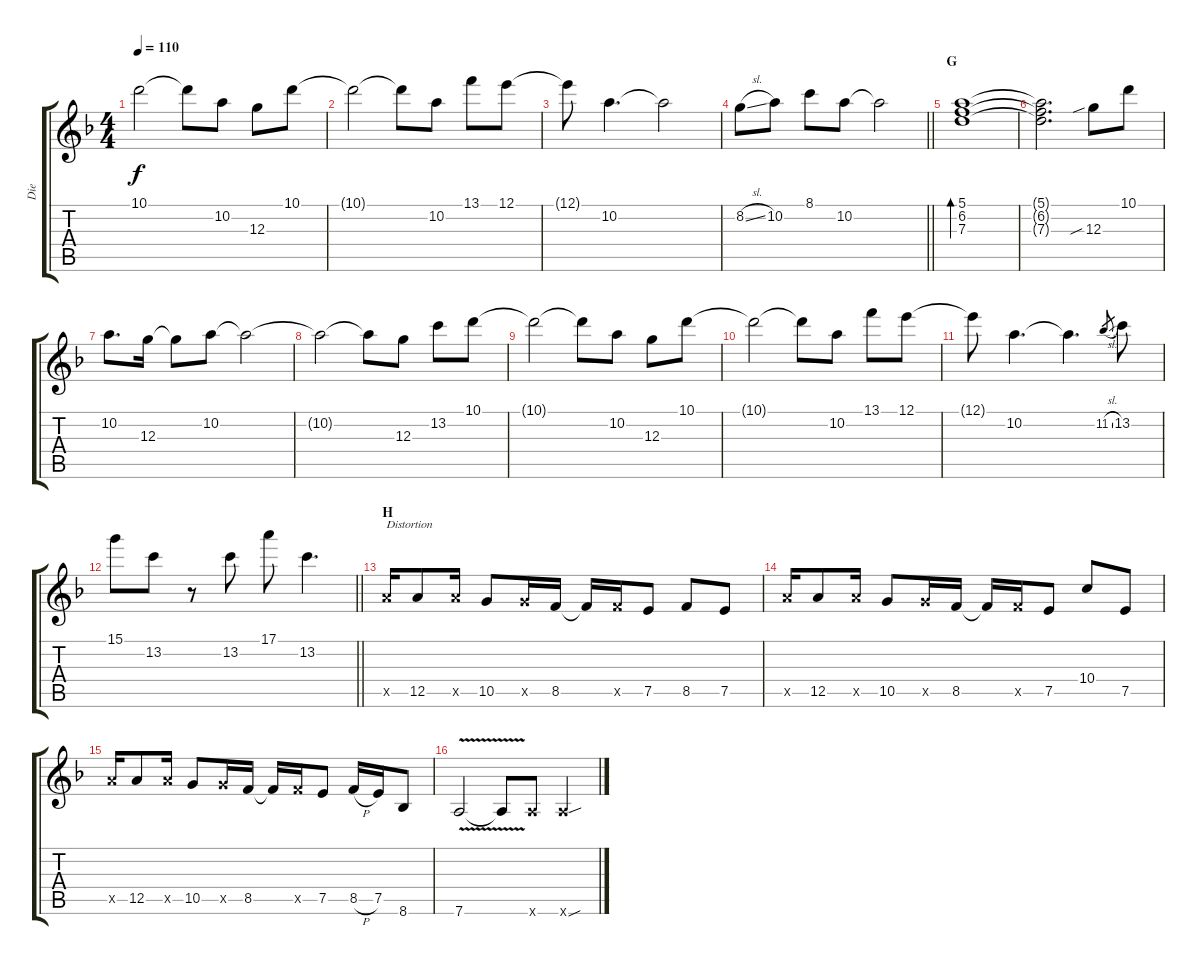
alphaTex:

\track ("Die" "Die") {instrument distortionguitar}
\staff {score tabs}
\tuning (E4 B3 G3 D3 A2 D2) {hide}
\ts (4 4)
\tempo 110
\clef g2
\ks dminor
10.1{t}.2{dy f} 10.1{t}.8 10.2.8 12.3.8 10.1.8 |
10.1{t}.2 10.1{t}.8 10.2.8 13.1.8 12.1.8 |
12.1{t}.8 10.2.4{d} 10.2{t}.2 |
\barLineRight lightlight
8.2{sl}.8 10.2.8 8.1.8 10.2.8 10.2{t}.2 |
\section ("" "G")
(5.1 6.2 7.3).1{bd 480} |
(5.1{t} 6.2{t} 7.3{t}).2{d} 12.3{sib}.8 10.1.8 |
10.2.8{d} 12.3.16 12.3{t}.8 10.2.8 10.2{t}.2 |
10.2{t}.2 10.2{t}.8 12.3.8 13.2.8 10.1.8 |
10.1{t}.2 10.1{t}.8 10.2.8 12.3.8 10.1.8 |
10.1{t}.2 10.1{t}.8 10.2.8 13.1.8 12.1.8 |
12.1{t}.8 10.2.4{d} 10.2{t}.4{d} 11.2{sl}.8{gr} 13.2.8 |
\barLineRight lightlight
15.1.8 13.2.8 r.8 13.2.8 17.1.8 13.2.4{d} |
\section ("" "H")
12.5{x}.16{txt "Distortion" volume 16 instrument distortionguitar} 12.5.8 12.5{x}.16 10.5.8 10.5{x}.16 8.5.16 8.5{t}.16 8.5{x}.16 7.5.8 8.5.8 7.5.8 |
12.5{x}.16 12.5.8 12.5{x}.16 10.5.8 10.5{x}.16 8.5.16 8.5{t}.16 8.5{x}.16 7.5.8 10.4.8 7.5.8 |
12.5{x}.16 12.5.8 12.5{x}.16 10.5.8 10.5{x}.16 8.5.16 8.5{t}.16 8.5{x}.16 7.5.8 8.5{h}.16 7.5.16 8.6.8 |
7.6{v}.2 7.6{t}.8 7.6{x}.8 7.6{sou x}.4
